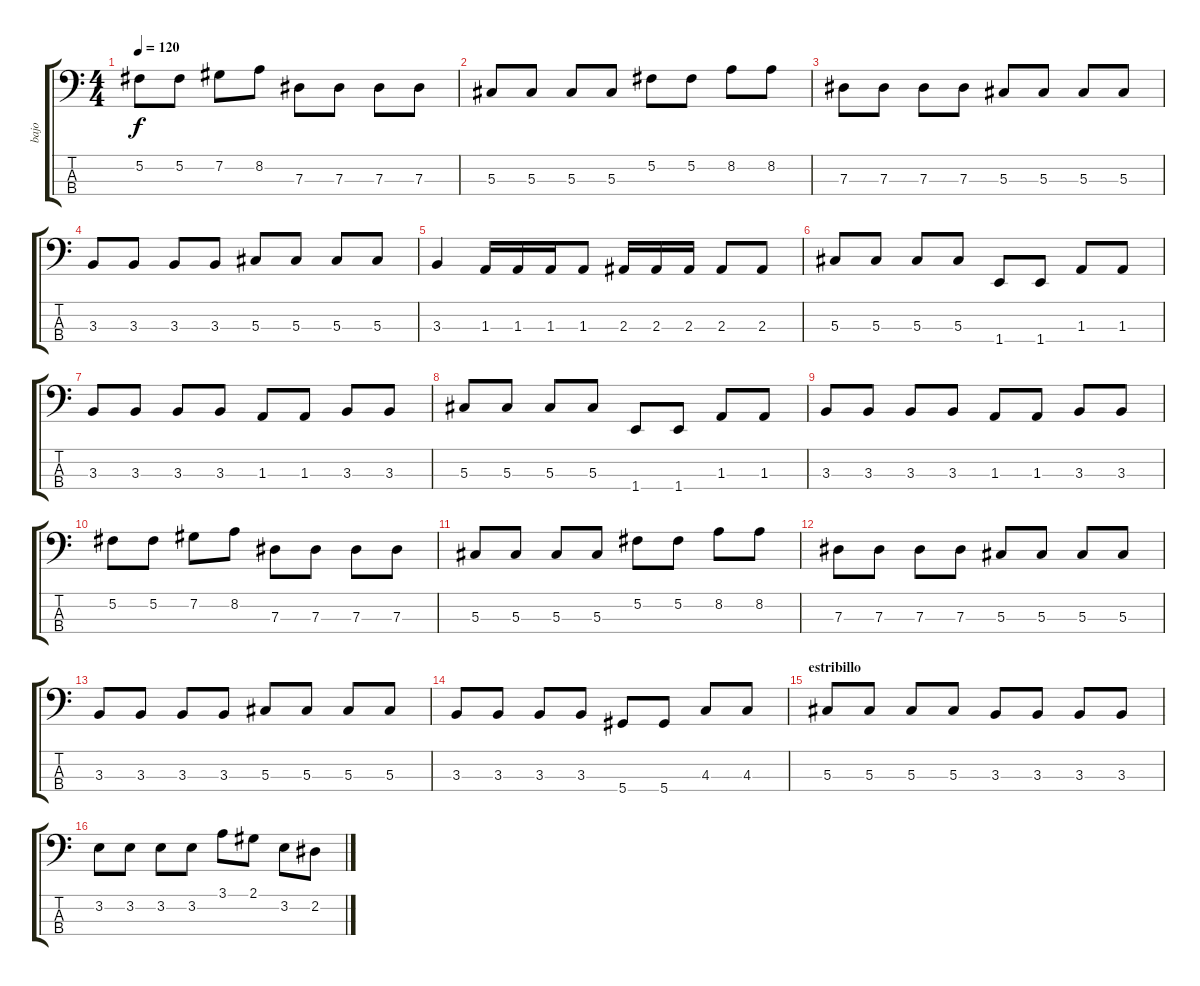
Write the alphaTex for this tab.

\track ("bajo" "bajo") {instrument electricbassfinger}
\staff {score tabs}
\tuning (Gb2 Db2 Ab1 Eb1) {hide}
\ts (4 4)
\tempo 120
\clef f4
\ks c
5.2.8{dy f} 5.2.8 7.2.8 8.2.8 7.3.8 7.3.8 7.3.8 7.3.8 |
5.3.8 5.3.8 5.3.8 5.3.8 5.2.8 5.2.8 8.2.8 8.2.8 |
7.3.8 7.3.8 7.3.8 7.3.8 5.3.8 5.3.8 5.3.8 5.3.8 |
3.3.8 3.3.8 3.3.8 3.3.8 5.3.8 5.3.8 5.3.8 5.3.8 |
3.3.4 1.3.16 1.3.16 1.3.16 1.3.8 2.3.16 2.3.16 2.3.16 2.3.8 2.3.8 |
5.3.8 5.3.8 5.3.8 5.3.8 1.4.8 1.4.8 1.3.8 1.3.8 |
3.3.8 3.3.8 3.3.8 3.3.8 1.3.8 1.3.8 3.3.8 3.3.8 |
5.3.8 5.3.8 5.3.8 5.3.8 1.4.8 1.4.8 1.3.8 1.3.8 |
3.3.8 3.3.8 3.3.8 3.3.8 1.3.8 1.3.8 3.3.8 3.3.8 |
5.2.8 5.2.8 7.2.8 8.2.8 7.3.8 7.3.8 7.3.8 7.3.8 |
5.3.8 5.3.8 5.3.8 5.3.8 5.2.8 5.2.8 8.2.8 8.2.8 |
7.3.8 7.3.8 7.3.8 7.3.8 5.3.8 5.3.8 5.3.8 5.3.8 |
3.3.8 3.3.8 3.3.8 3.3.8 5.3.8 5.3.8 5.3.8 5.3.8 |
3.3.8 3.3.8 3.3.8 3.3.8 5.4.8 5.4.8 4.3.8 4.3.8 |
\section ("" "estribillo")
5.3.8 5.3.8 5.3.8 5.3.8 3.3.8 3.3.8 3.3.8 3.3.8 |
3.2.8 3.2.8 3.2.8 3.2.8 3.1.8 2.1.8 3.2.8 2.2.8
